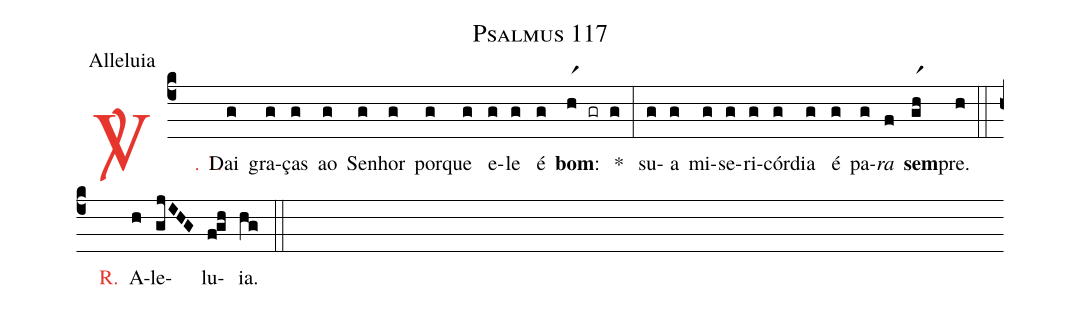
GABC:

name: Psalmus 117;
office-part: Alleluia;
%%
(c4)

<c><sp>V/</sp>. 1.</c>() Dai(g) gra(g)ças(g) ao(g) Se(g)nhor(g) por(g)que(g) e(g)le(g) é(g) <b>bom</b>:(hr1 gr g) *(:) su(g)a(g) mi(g)se(g)ri(g)cór(g)dia(g) é(g) pa(g)<i>ra</i>(f) <b>sem</b>(gr1h)pre.(h)

(::)

<c><sp>R.</sp></c>() A(h)le(gjIHG)lu(f!gh)ia.(hg)

(::)
